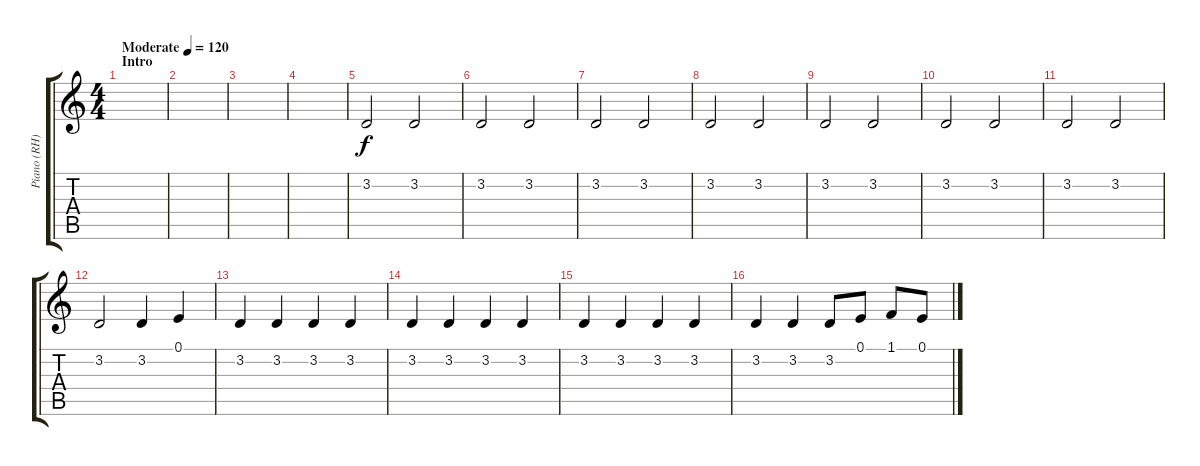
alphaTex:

\track ("Piano (RH)" "Piano (RH)") {instrument acousticgrandpiano}
\staff {score tabs}
\tuning (E4 B3 G3 D3 A2 E2) {hide}
\ts (4 4)
\section ("" "Intro")
\tempo (120 "Moderate")
\clef g2
\ks c
|
|
|
|
3.2.2{txt ""} 3.2.2 |
3.2.2 3.2.2{txt ""} |
3.2.2 3.2.2 |
3.2.2 3.2.2{txt ""} |
3.2.2 3.2.2 |
3.2.2 3.2.2 |
3.2.2 3.2.2 |
3.2.2 3.2.4 0.1.4 |
3.2.4 3.2.4 3.2.4 3.2.4 |
3.2.4 3.2.4 3.2.4 3.2.4 |
3.2.4 3.2.4 3.2.4 3.2.4 |
3.2.4 3.2.4 3.2.8 0.1.8 1.1.8 0.1.8
